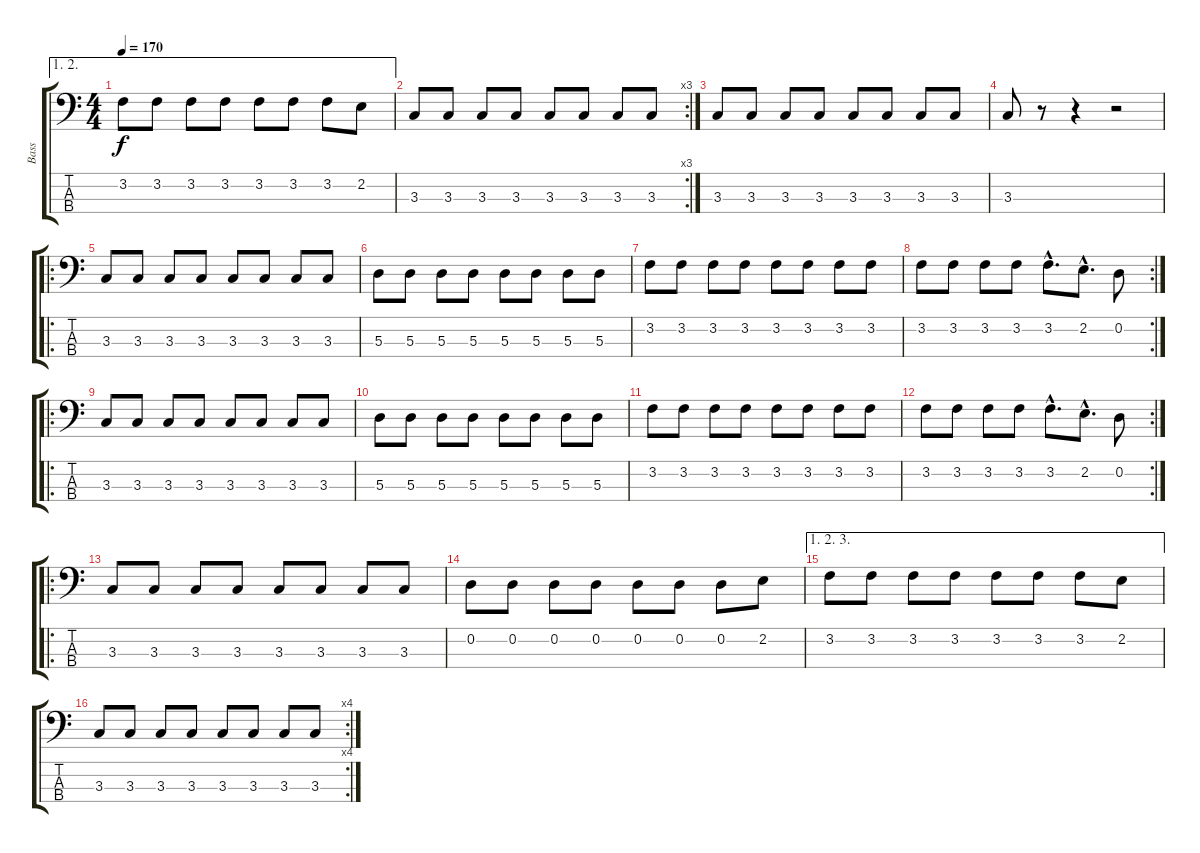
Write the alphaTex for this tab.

\track ("Bass" "Bass") {instrument electricbasspick}
\staff {score tabs}
\tuning (G2 D2 A1 E1) {hide}
\ae (1 2)
\ts (4 4)
\tempo 170
\clef f4
\ks c
3.2.8{dy f} 3.2.8 3.2.8 3.2.8 3.2.8 3.2.8 3.2.8 2.2.8 |
\rc 3
3.3.8 3.3.8 3.3.8 3.3.8 3.3.8 3.3.8 3.3.8 3.3.8 |
3.3.8 3.3.8 3.3.8 3.3.8 3.3.8 3.3.8 3.3.8 3.3.8 |
3.3.8 r.8 r.4 r.2 |
\ro
3.3.8 3.3.8 3.3.8 3.3.8 3.3.8 3.3.8 3.3.8 3.3.8 |
5.3.8 5.3.8 5.3.8 5.3.8 5.3.8 5.3.8 5.3.8 5.3.8 |
3.2.8 3.2.8 3.2.8 3.2.8 3.2.8 3.2.8 3.2.8 3.2.8 |
\rc 2
3.2.8 3.2.8 3.2.8 3.2.8 3.2{hac}.8{d} 2.2{hac}.8{d} 0.2.8 |
\ro
3.3.8 3.3.8 3.3.8 3.3.8 3.3.8 3.3.8 3.3.8 3.3.8 |
5.3.8 5.3.8 5.3.8 5.3.8 5.3.8 5.3.8 5.3.8 5.3.8 |
3.2.8 3.2.8 3.2.8 3.2.8 3.2.8 3.2.8 3.2.8 3.2.8 |
\rc 2
3.2.8 3.2.8 3.2.8 3.2.8 3.2{hac}.8{d} 2.2{hac}.8{d} 0.2.8 |
\ro
3.3.8 3.3.8 3.3.8 3.3.8 3.3.8 3.3.8 3.3.8 3.3.8 |
0.2.8 0.2.8 0.2.8 0.2.8 0.2.8 0.2.8 0.2.8 2.2.8 |
\ae (1 2 3)
3.2.8 3.2.8 3.2.8 3.2.8 3.2.8 3.2.8 3.2.8 2.2.8 |
\rc 4
3.3.8 3.3.8 3.3.8 3.3.8 3.3.8 3.3.8 3.3.8 3.3.8
